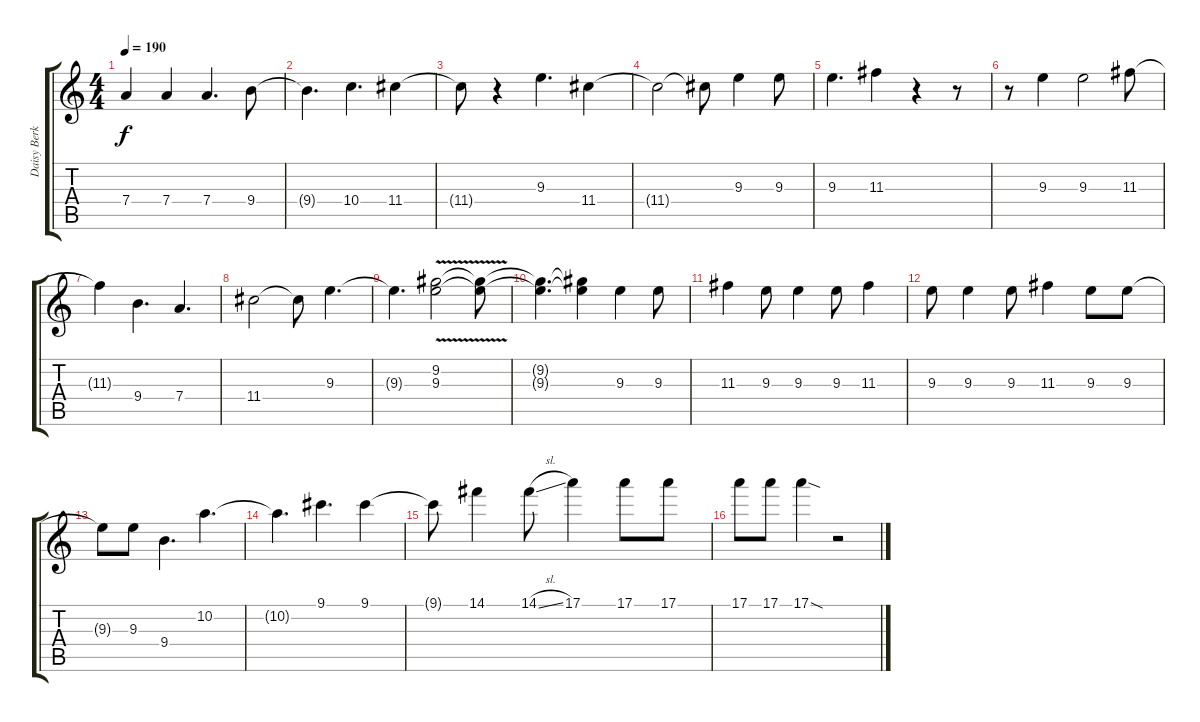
\track ("Daisy Berkovitz" "Daisy Berk") {instrument distortionguitar}
\staff {score tabs}
\tuning (E4 B3 G3 D3 A2 E2) {hide}
\ts (4 4)
\tempo 190
\clef g2
\ks c
7.4{t}.4{dy f} 7.4.4 7.4.4{d} 9.4.8 |
9.4{t}.4{d} 10.4.4{d} 11.4.4 |
11.4{t}.8 r.4 9.3.4{d} 11.4.4 |
11.4{t}.2 11.4{t}.8 9.3.4 9.3.8 |
9.3.4{d} 11.3.4 r.4 r.8 |
r.8 9.3.4 9.3.2 11.3.8 |
11.3{t}.4 9.4.4{d} 7.4.4{d} |
11.4.2 11.4{t}.8 9.3.4{d} |
9.3{t}.4{d} (9.2 9.3{v}).2 (9.2{t} 9.3{t}).8 |
(9.2{t} 9.3{t}).4{d} (9.2{t} 9.3{t}).4 9.3.4 9.3.8 |
11.3.4 9.3.8 9.3.4 9.3.8 11.3.4 |
9.3.8 9.3.4 9.3.8 11.3.4 9.3.8 9.3.8 |
9.3{t}.8 9.3.8 9.4.4{d} 10.2.4{d} |
10.2{t}.4{d} 9.1.4{d} 9.1.4 |
9.1{t}.8 14.1.4 14.1{sl}.8 17.1.4 17.1.8 17.1.8 |
17.1.8 17.1.8 17.1{sod}.4 r.2
